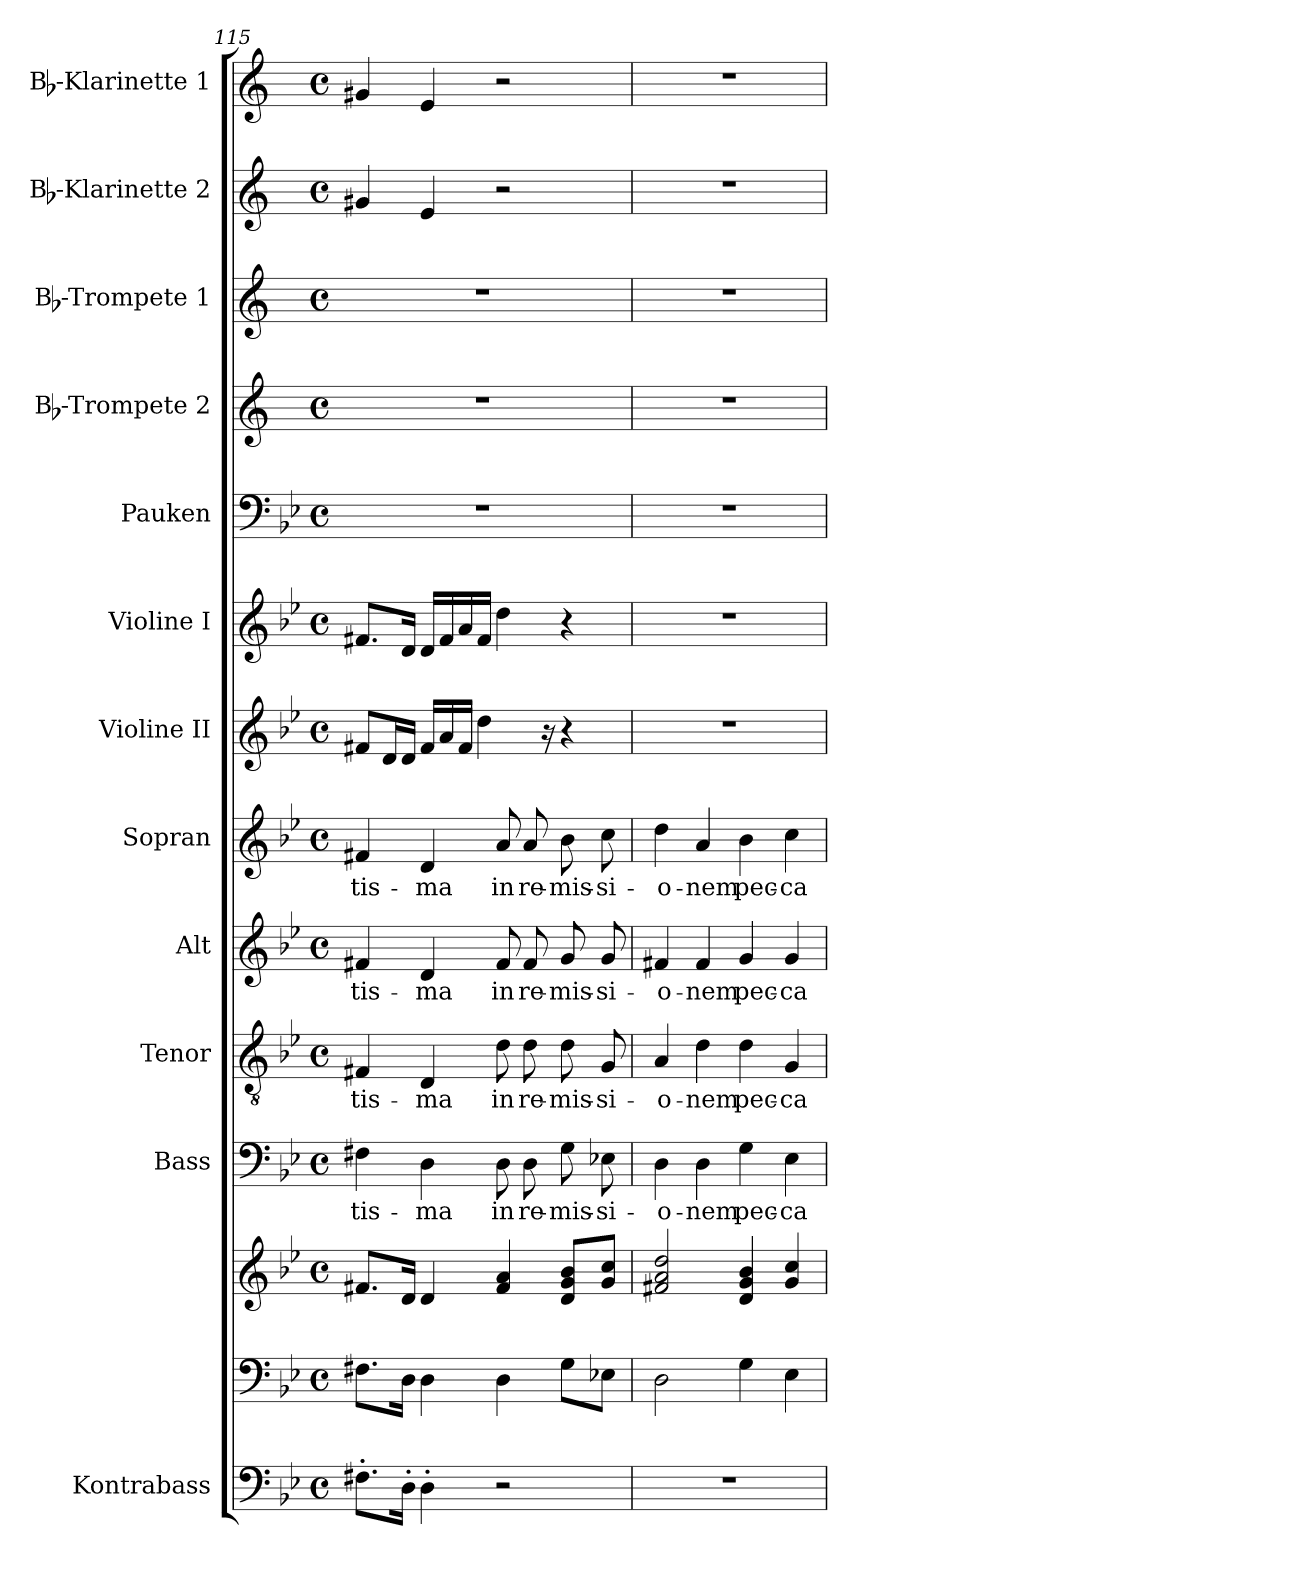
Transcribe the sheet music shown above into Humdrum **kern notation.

**kern	**kern	**kern	**kern	**text	**kern	**text	**kern	**text	**kern	**text	**kern	**kern	**kern	**kern	**kern	**kern	**kern
*part13	*part12	*part12	*part11	*part11	*part10	*part10	*part9	*part9	*part8	*part8	*part7	*part6	*part5	*part4	*part3	*part2	*part1
*staff14	*staff13	*staff12	*staff11	*staff11	*staff10	*staff10	*staff9	*staff9	*staff8	*staff8	*staff7	*staff6	*staff5	*staff4	*staff3	*staff2	*staff1
*I"Kontrabass	*	*	*I"Bass	*	*I"Tenor	*	*I"Alt	*	*I"Sopran	*	*I"Violine II	*I"Violine I	*I"Pauken	*I"Bb-Trompete 2	*I"Bb-Trompete 1	*I"Bb-Klarinette 2	*I"Bb-Klarinette 1
*I'Kb.	*	*	*I'B.	*	*I'T.	*	*I'A.	*	*I'S.	*	*I'Vl. II	*I'Vl. I	*I'Pk.	*I'Bb Trp. 2	*I'Bb Trp. 1	*I'Bb Kl. 2	*I'Bb Kl. 1
*clefF4	*clefF4	*clefG2	*clefF4	*	*clefGv2	*	*clefG2	*	*clefG2	*	*clefG2	*clefG2	*clefF4	*clefG2	*clefG2	*clefG2	*clefG2
*ITrd7c12	*	*	*	*	*	*	*	*	*	*	*	*	*	*ITrd1c2	*ITrd1c2	*ITrd1c2	*ITrd1c2
*k[b-e-]	*k[b-e-]	*k[b-e-]	*k[b-e-]	*	*k[b-e-]	*	*k[b-e-]	*	*k[b-e-]	*	*k[b-e-]	*k[b-e-]	*k[b-e-]	*k[b-e-]	*k[b-e-]	*k[b-e-]	*k[b-e-]
*B-:	*B-:	*B-:	*B-:	*	*B-:	*	*B-:	*	*B-:	*	*B-:	*B-:	*B-:	*B-:	*B-:	*B-:	*B-:
*M4/4	*M4/4	*M4/4	*M4/4	*	*M4/4	*	*M4/4	*	*M4/4	*	*M4/4	*M4/4	*M4/4	*M4/4	*M4/4	*M4/4	*M4/4
*met(c)	*met(c)	*met(c)	*met(c)	*	*met(c)	*	*met(c)	*	*met(c)	*	*met(c)	*met(c)	*met(c)	*met(c)	*met(c)	*met(c)	*met(c)
=115	=115	=115	=115	=115	=115	=115	=115	=115	=115	=115	=115	=115	=115	=115	=115	=115	=115
!	!	!	!	!LO:LY:b	!	!LO:LY:b	!	!LO:LY:b	!	!LO:LY:b	!	!	!	!	!	!	!
8.FF#X'>\L	8.F#X\L	8.f#X/L	4F#X\	-tis-	4F#X/	-tis-	4f#X/	-tis-	4f#X/	-tis-	8f#X/L	8.f#X/L	1r	1r	1r	4f#X/	4f#X/
.	.	.	.	.	.	.	.	.	.	.	16d/L	.	.	.	.	.	.
16DD'>\Jk	16D\Jk	16d/Jk	.	.	.	.	.	.	.	.	16d/JJ	16d/Jk	.	.	.	.	.
!	!	!	!	!LO:LY:b	!	!LO:LY:b	!	!LO:LY:b	!	!LO:LY:b	!	!	!	!	!	!	!
4DD'>\	4D\	4d/	4D\	-ma	4D/	-ma	4d/	-ma	4d/	-ma	16f#/LL	16d/LL	.	.	.	4d/	4d/
.	.	.	.	.	.	.	.	.	.	.	16a/	16f#/	.	.	.	.	.
.	.	.	.	.	.	.	.	.	.	.	16f#/JJ	16a/	.	.	.	.	.
.	.	.	.	.	.	.	.	.	.	.	4dd\	16f#/JJ	.	.	.	.	.
!	!	!	!	!LO:LY:b	!	!LO:LY:b	!	!LO:LY:b	!	!LO:LY:b	!	!	!	!	!	!	!
2r	4D\	4f#/ 4a/	8D\	in	8d\	in	8f#/	in	8a/	in	.	4dd\	.	.	.	2r	2r
!	!	!	!	!LO:LY:b	!	!LO:LY:b	!	!LO:LY:b	!	!LO:LY:b	!	!	!	!	!	!	!
.	.	.	8D\	re-	8d\	re-	8f#/	re-	8a/	re-	.	.	.	.	.	.	.
.	.	.	.	.	.	.	.	.	.	.	16r	.	.	.	.	.	.
!	!	!	!	!LO:LY:b	!	!LO:LY:b	!	!LO:LY:b	!	!LO:LY:b	!	!	!	!	!	!	!
.	8G\L	8d/ 8g/ 8b-/L	8G\	-mis-	8d\	-mis-	8g/	-mis-	8b-\	-mis-	4r	4r	.	.	.	.	.
!	!	!	!	!LO:LY:b	!	!LO:LY:b	!	!LO:LY:b	!	!LO:LY:b	!	!	!	!	!	!	!
.	8E-X\J	8g/ 8cc/J	8E-X\	-si-	8G/	-si-	8g/	-si-	8cc\	-si-	.	.	.	.	.	.	.
=116	=116	=116	=116	=116	=116	=116	=116	=116	=116	=116	=116	=116	=116	=116	=116	=116	=116
!	!	!	!	!LO:LY:b	!	!LO:LY:b	!	!LO:LY:b	!	!LO:LY:b	!	!	!	!	!	!	!
1r	2D\	2f#X/ 2a/ 2dd/	4D\	-o-	4A/	-o-	4f#X/	-o-	4dd\	-o-	1r	1r	1r	1r	1r	1r	1r
!	!	!	!	!LO:LY:b	!	!LO:LY:b	!	!LO:LY:b	!	!LO:LY:b	!	!	!	!	!	!	!
.	.	.	4D\	-nem	4d\	-nem	4f#/	-nem	4a/	-nem	.	.	.	.	.	.	.
!	!	!	!	!LO:LY:b	!	!LO:LY:b	!	!LO:LY:b	!	!LO:LY:b	!	!	!	!	!	!	!
.	4G\	4d/ 4g/ 4b-/	4G\	pec-	4d\	pec-	4g/	pec-	4b-\	pec-	.	.	.	.	.	.	.
!	!	!	!	!LO:LY:b	!	!LO:LY:b	!	!LO:LY:b	!	!LO:LY:b	!	!	!	!	!	!	!
.	4E-\	4g/ 4cc/	4E-\	-ca-	4G/	-ca-	4g/	-ca-	4cc\	-ca-	.	.	.	.	.	.	.
=	=	=	=	=	=	=	=	=	=	=	=	=	=	=	=	=	=
*-	*-	*-	*-	*-	*-	*-	*-	*-	*-	*-	*-	*-	*-	*-	*-	*-	*-
